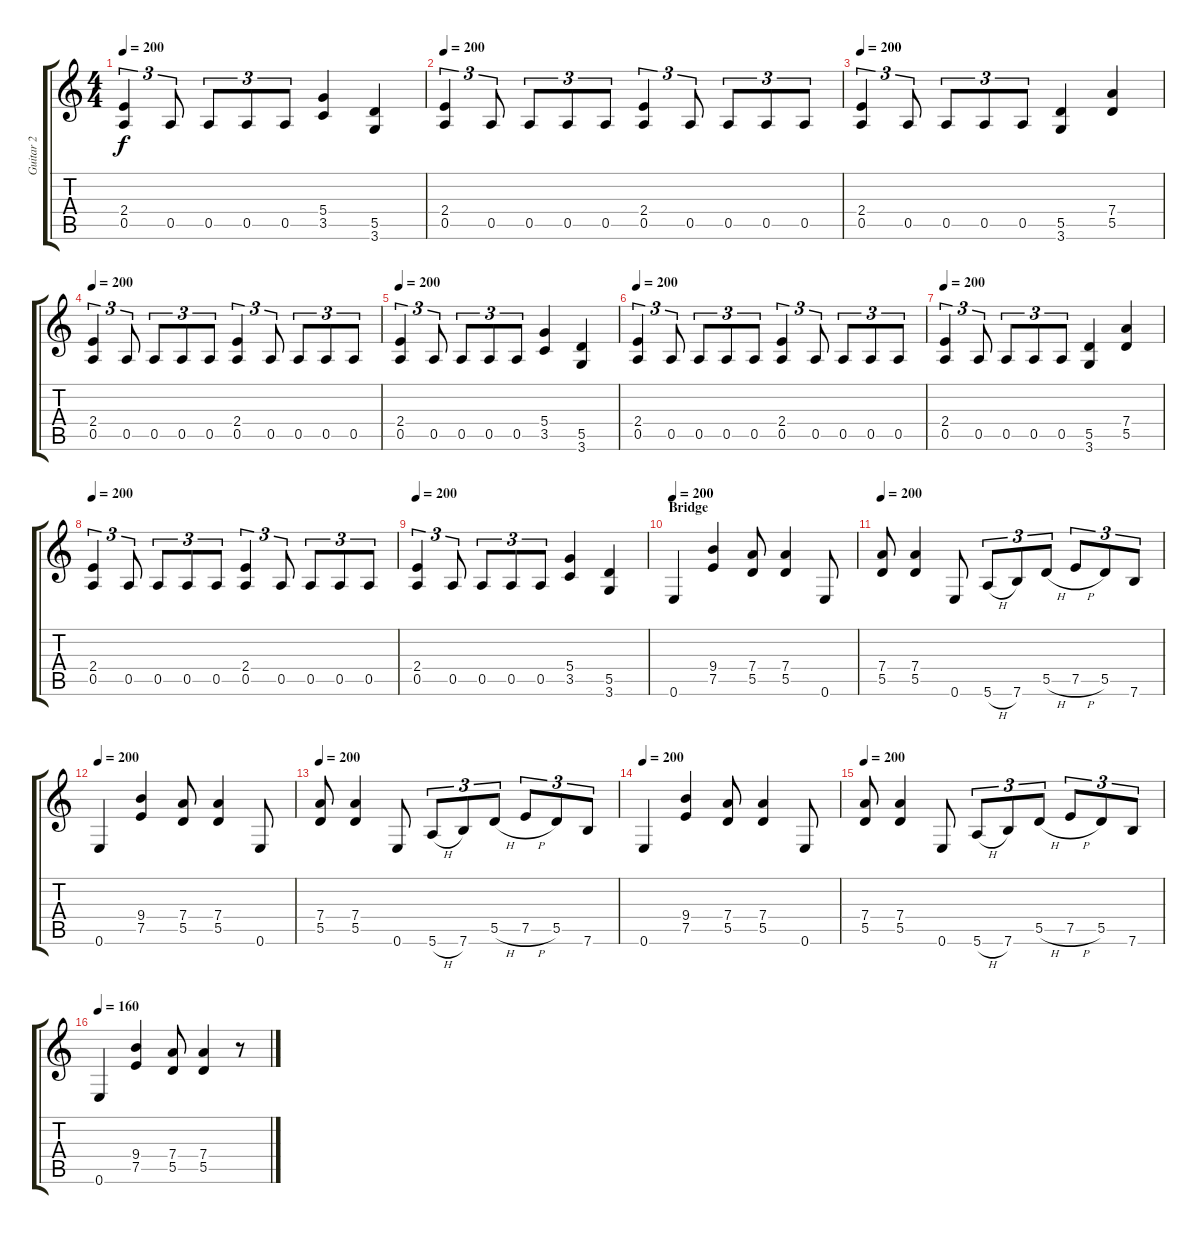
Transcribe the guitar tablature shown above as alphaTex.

\track ("Guitar 2" "Guitar 2") {instrument distortionguitar}
\staff {score tabs}
\tuning (E4 B3 G3 D3 A2 E2) {hide}
\ts (4 4)
\tempo 200
\clef g2
\ks c
(2.4 0.5).4{tu (3 2) dy f} 0.5.8{tu (3 2)} 0.5.8{tu (3 2)} 0.5.8{tu (3 2)} 0.5.8{tu (3 2)} (5.4 3.5).4 (5.5 3.6).4 |
\tempo 200
(2.4 0.5).4{tu (3 2)} 0.5.8{tu (3 2)} 0.5.8{tu (3 2)} 0.5.8{tu (3 2)} 0.5.8{tu (3 2)} (2.4 0.5).4{tu (3 2)} 0.5.8{tu (3 2)} 0.5.8{tu (3 2)} 0.5.8{tu (3 2)} 0.5.8{tu (3 2)} |
\tempo 200
(2.4 0.5).4{tu (3 2)} 0.5.8{tu (3 2)} 0.5.8{tu (3 2)} 0.5.8{tu (3 2)} 0.5.8{tu (3 2)} (5.5 3.6).4 (7.4 5.5).4 |
\tempo 200
(2.4 0.5).4{tu (3 2)} 0.5.8{tu (3 2)} 0.5.8{tu (3 2)} 0.5.8{tu (3 2)} 0.5.8{tu (3 2)} (2.4 0.5).4{tu (3 2)} 0.5.8{tu (3 2)} 0.5.8{tu (3 2)} 0.5.8{tu (3 2)} 0.5.8{tu (3 2)} |
\tempo 200
(2.4 0.5).4{tu (3 2)} 0.5.8{tu (3 2)} 0.5.8{tu (3 2)} 0.5.8{tu (3 2)} 0.5.8{tu (3 2)} (5.4 3.5).4 (5.5 3.6).4 |
\tempo 200
(2.4 0.5).4{tu (3 2)} 0.5.8{tu (3 2)} 0.5.8{tu (3 2)} 0.5.8{tu (3 2)} 0.5.8{tu (3 2)} (2.4 0.5).4{tu (3 2)} 0.5.8{tu (3 2)} 0.5.8{tu (3 2)} 0.5.8{tu (3 2)} 0.5.8{tu (3 2)} |
\tempo 200
(2.4 0.5).4{tu (3 2)} 0.5.8{tu (3 2)} 0.5.8{tu (3 2)} 0.5.8{tu (3 2)} 0.5.8{tu (3 2)} (5.5 3.6).4 (7.4 5.5).4 |
\tempo 200
(2.4 0.5).4{tu (3 2)} 0.5.8{tu (3 2)} 0.5.8{tu (3 2)} 0.5.8{tu (3 2)} 0.5.8{tu (3 2)} (2.4 0.5).4{tu (3 2)} 0.5.8{tu (3 2)} 0.5.8{tu (3 2)} 0.5.8{tu (3 2)} 0.5.8{tu (3 2)} |
\tempo 200
(2.4 0.5).4{tu (3 2)} 0.5.8{tu (3 2)} 0.5.8{tu (3 2)} 0.5.8{tu (3 2)} 0.5.8{tu (3 2)} (5.4 3.5).4 (5.5 3.6).4 |
\section ("" "Bridge")
\tempo 200
0.6.4 (9.4 7.5).4 (7.4 5.5).8 (7.4 5.5).4 0.6.8 |
\tempo 200
(7.4 5.5).8 (7.4 5.5).4 0.6.8 5.6{h}.8{tu (3 2)} 7.6.8{tu (3 2)} 5.5{h}.8{tu (3 2)} 7.5{h}.8{tu (3 2)} 5.5.8{tu (3 2)} 7.6.8{tu (3 2)} |
\tempo 200
0.6.4 (9.4 7.5).4 (7.4 5.5).8 (7.4 5.5).4 0.6.8 |
\tempo 200
(7.4 5.5).8 (7.4 5.5).4 0.6.8 5.6{h}.8{tu (3 2)} 7.6.8{tu (3 2)} 5.5{h}.8{tu (3 2)} 7.5{h}.8{tu (3 2)} 5.5.8{tu (3 2)} 7.6.8{tu (3 2)} |
\tempo 200
0.6.4 (9.4 7.5).4 (7.4 5.5).8 (7.4 5.5).4 0.6.8 |
\tempo 200
(7.4 5.5).8 (7.4 5.5).4 0.6.8 5.6{h}.8{tu (3 2)} 7.6.8{tu (3 2)} 5.5{h}.8{tu (3 2)} 7.5{h}.8{tu (3 2)} 5.5.8{tu (3 2)} 7.6.8{tu (3 2)} |
\tempo 160
0.6.4 (9.4 7.5).4 (7.4 5.5).8 (7.4 5.5).4 r.8
